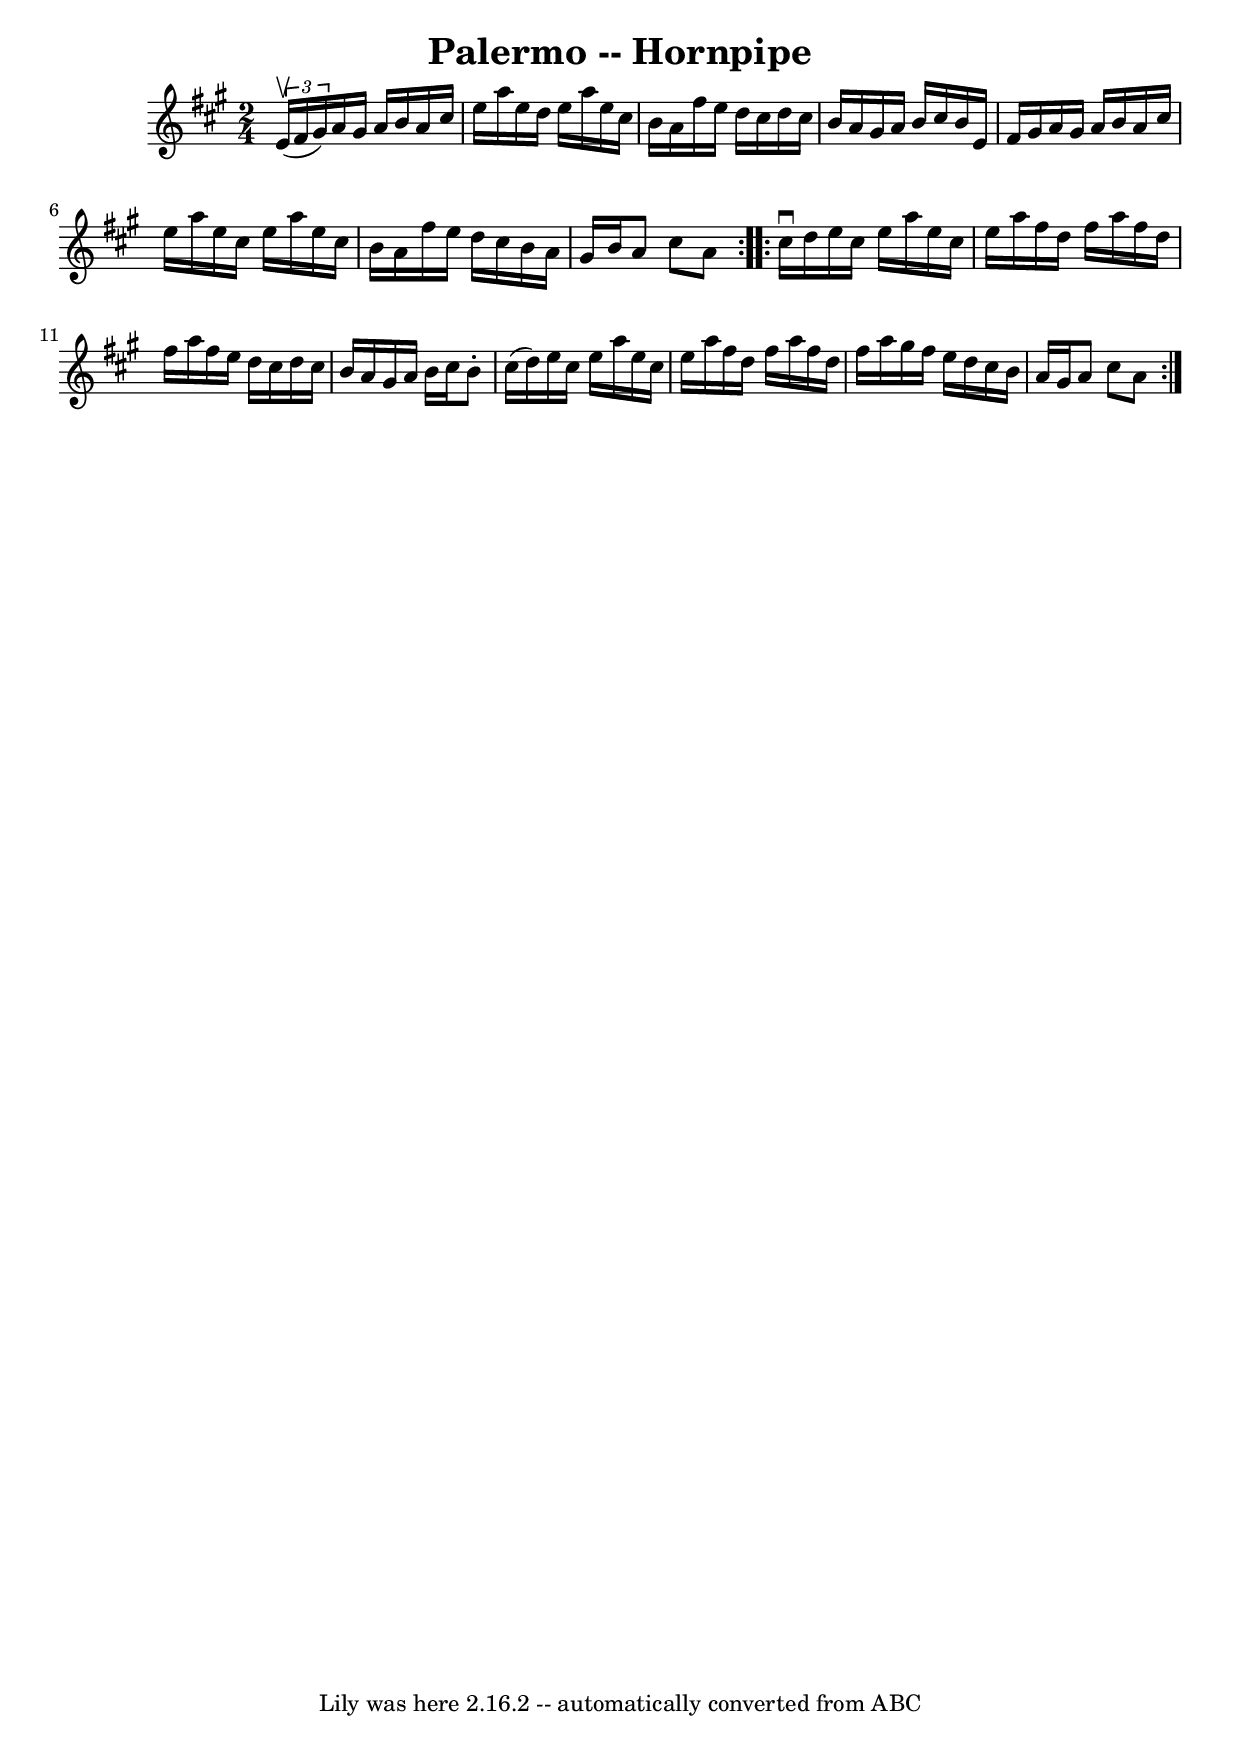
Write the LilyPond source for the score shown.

\version "2.16.2"
\include "Mammoth.ily"
\header {
  %% book = "Cole's 1000 Fiddle Tunes"
  crossRefNumber = "1"
  footnotes = ""
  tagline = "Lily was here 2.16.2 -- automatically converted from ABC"
  title = "Palermo -- Hornpipe"

}
voicedefault =  {



  \repeat volta 2 {

    \time 2/4 
    \key a \major
    \times 2/3 { e'16 (^\upbow fis'16 gis'16) 
	       }  |
    a'16 gis'16 a'16 b'16 a'16 cis''16 e''16 a''16   |
    e''16 d''16 e''16 a''16 e''16 cis''16 b'16 a'16  |
    fis''16 e''16 d''16 cis''16 d''16 cis''16 b'16    
    a'16  |
    gis'16 a'16 b'16 cis''16 b'16 e'16 fis'16    
    gis'16  |
    a'16 gis'16 a'16 b'16 a'16 cis''16 e''16 
    a''16  |
    e''16 cis''16 e''16 a''16 e''16 cis''16    
    b'16 a'16  |
    fis''16 e''16 d''16 cis''16 b'16 a'16   
    gis'16 b'16  |
    a'8 cis''8 a'8  
  }     
  \repeat volta 2 {
    
    cis''16^\downbow d''16  |
    e''16 cis''16 e''16 a''16    
    e''16 cis''16 e''16 a''16  |
    fis''16 d''16 fis''16    
    a''16 fis''16 d''16 fis''16 a''16  |
    fis''16 e''16    
    d''16 cis''16 d''16 cis''16 b'16 a'16  |
    gis'16 a'16 
    b'16 cis''16 b'8-. cis''16 (d''16) |
    e''16    
    cis''16 e''16 a''16 e''16 cis''16 e''16 a''16  |
    
    fis''16 d''16 fis''16 a''16 fis''16 d''16 fis''16 a''16   |
    gis''16 fis''16 e''16 d''16 cis''16 b'16 a'16    
    gis'16  |
    a'8 cis''8 a'8  
  }   

}

\score{
  <<

    \context Staff="default"
    {
      \voicedefault 
      
    }

  >>
  \layout {
    
  }
  \midi {
  }

}
